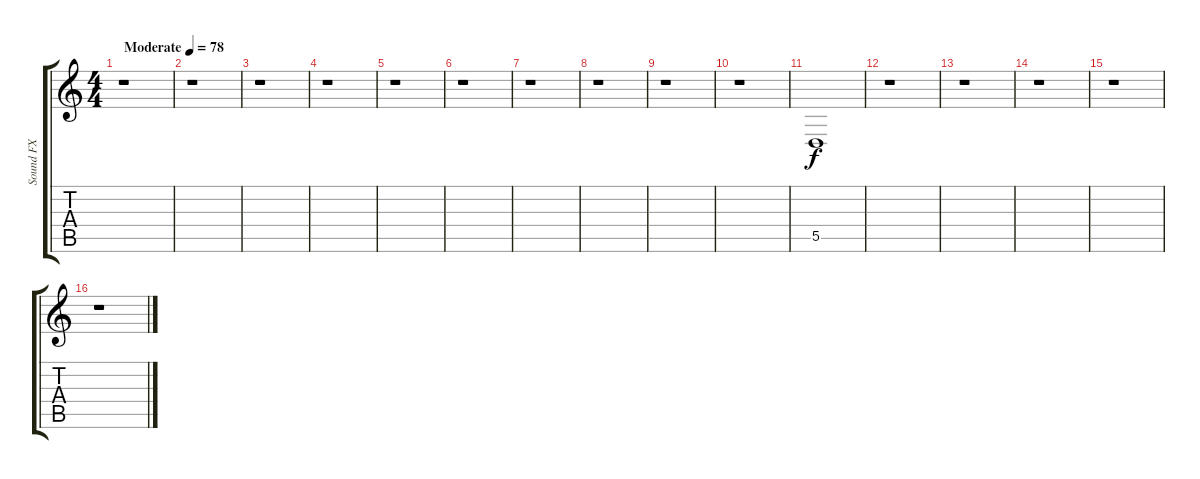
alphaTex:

\track ("Sound FX" "Sound FX") {instrument timpani}
\staff {score tabs}
\tuning (E4 B3 G3 D3 A2 E2) {hide}
\ts (4 4)
\tempo (78 "Moderate")
\clef g2
\ks c
r.1{dy f instrument timpani} |
r.1 |
r.1 |
r.1 |
r.1 |
r.1 |
r.1 |
r.1 |
r.1 |
r.1 |
5.5.1 |
r.1 |
r.1 |
r.1 |
r.1 |
r.1
